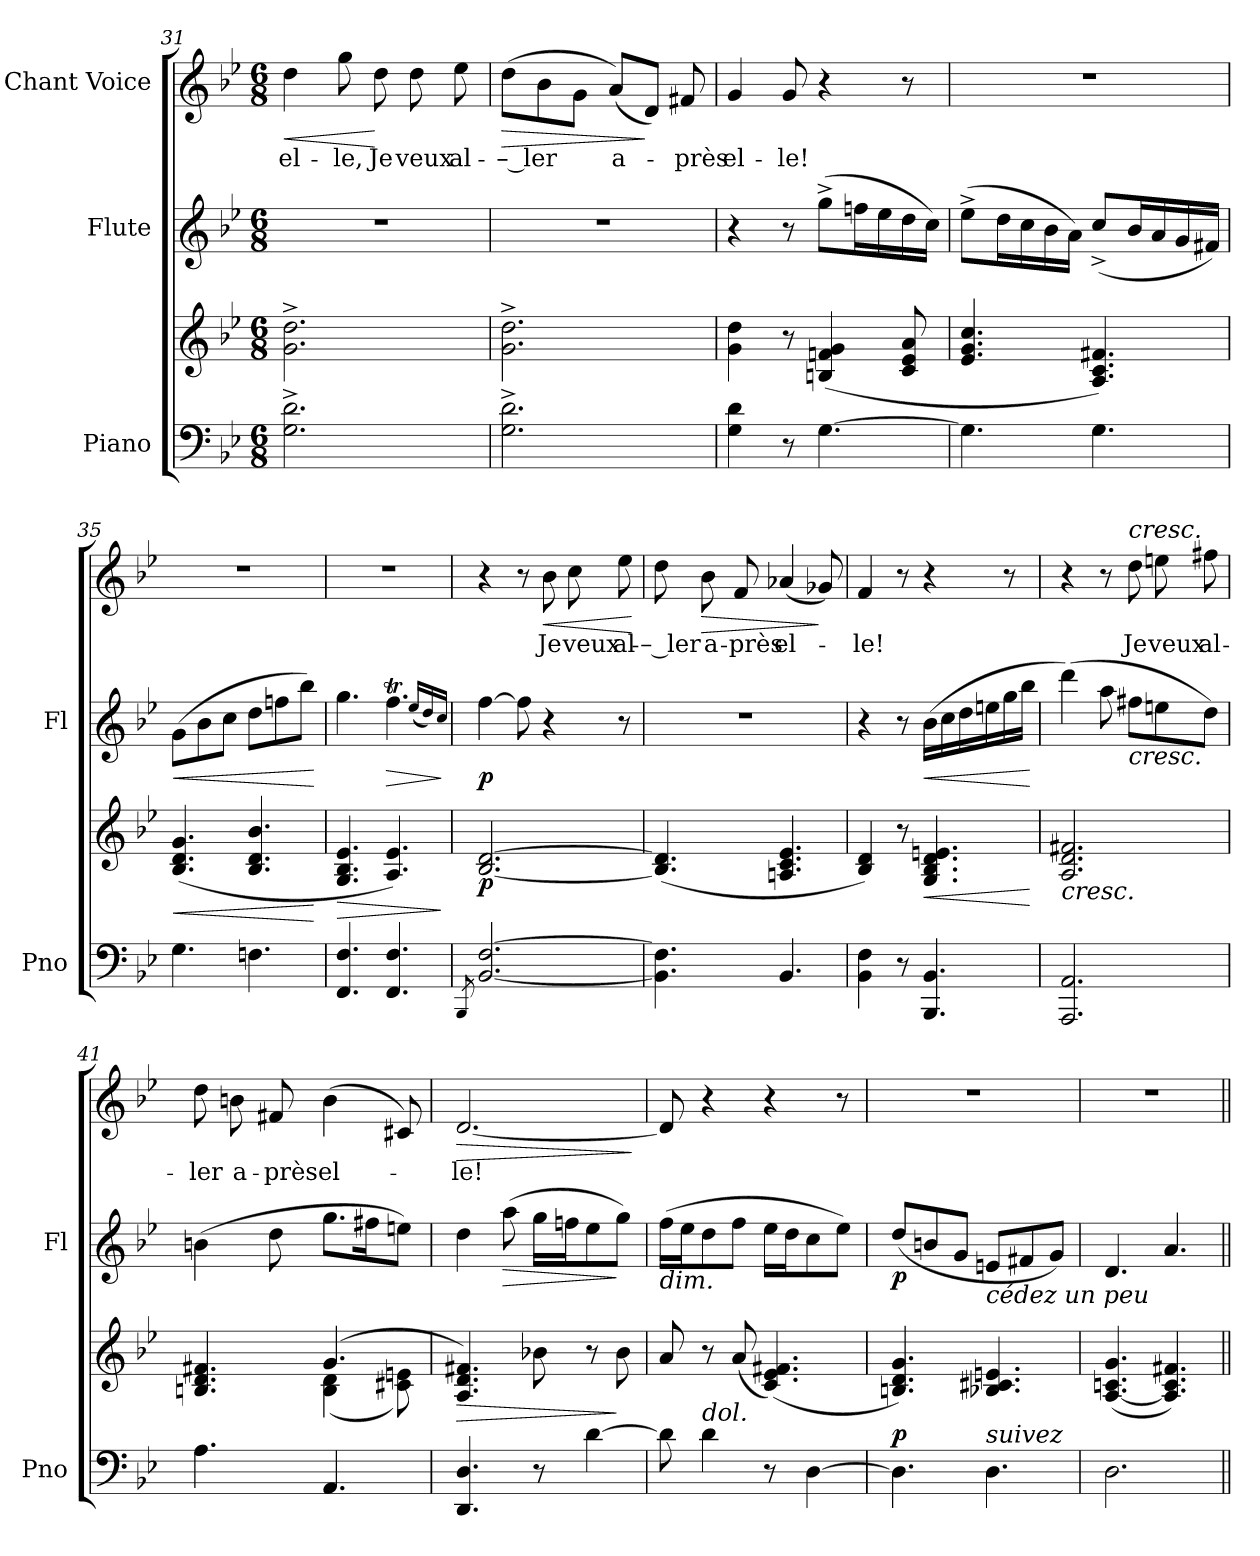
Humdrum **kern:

**kern	**kern	**dynam	**kern	**dynam	**kern	**text	**dynam
*part3	*part3	*part3	*part2	*part2	*part1	*part1	*part1
*staff4	*staff3	*staff3/4	*staff2	*staff2	*staff1	*staff1	*staff1
*I"Piano	*	*	*I"Flute	*	*I"Chant Voice	*	*
*I'Pno	*	*	*I'Fl	*	*	*	*
*clefF4	*clefG2	*	*clefG2	*	*clefG2	*	*
*k[b-e-]	*k[b-e-]	*	*k[b-e-]	*	*k[b-e-]	*	*
*M6/8	*M6/8	*	*M6/8	*	*M6/8	*	*
=31	=31	=31	=31	=31	=31	=31	=31
!	!	!	!	!	!	!LO:LY:b	!LO:HP:b
2.G\^ 2.d\^	2.g\^ 2.dd\^	.	2.r	.	4dd\	el-	<
!	!	!	!	!	!	!LO:LY:b	!
.	.	.	.	.	8gg\	-le,	.
!	!	!	!	!	!	!LO:LY:b	!
.	.	.	.	.	8dd\	Je	[
!	!	!	!	!	!	!LO:LY:b	!
.	.	.	.	.	8dd\	veux	.
!	!	!	!	!	!	!LO:LY:b	!
.	.	.	.	.	8ee-\	al-	.
!!LO:LB:g=z
=32	=32	=32	=32	=32	=32	=32	=32
!	!	!	!	!	!	!LO:LY:b	!LO:HP:b
2.G\^ 2.d\^	2.g\^ 2.dd\^	.	2.r	.	(>8dd\L	-– ler	>
.	.	.	.	.	8b-\	.	.
.	.	.	.	.	8g\J	.	.
!	!	!	!	!	!	!LO:LY:b	!
.	.	.	.	.	(<8a/L)	a-	.
.	.	.	.	.	8d/J)	.	]
!	!	!	!	!	!	!LO:LY:b	!
.	.	.	.	.	8f#X/	-près	.
=33	=33	=33	=33	=33	=33	=33	=33
!	!	!	!	!	!	!LO:LY:b	!
4G\ 4d\	4g\ 4dd\	.	4r	.	4g/	el-	.
!	!	!	!	!	!	!LO:LY:b	!
8r	8r	.	8r	.	8g/	-le!	.
[4.G\	(<4Bn/ 4fn/ 4g/	.	(>8gg^\L	.	4r	.	.
.	.	.	16ffn\L	.	.	.	.
.	.	.	16ee-\	.	.	.	.
.	8c/ 8e-/ 8a/	.	16dd\	.	8r	.	.
.	.	.	16cc\JJ)	.	.	.	.
=34	=34	=34	=34	=34	=34	=34	=34
4.G\]	4.e-/ 4.g/ 4.cc/	.	(>8ee-^\L	.	2.r	.	.
.	.	.	16dd\L	.	.	.	.
.	.	.	16cc\	.	.	.	.
.	.	.	16b-\	.	.	.	.
.	.	.	16a\JJ)	.	.	.	.
4.G\	4.A/ 4.c/ 4.f#X/)	.	(<8cc^/L	.	.	.	.
.	.	.	16b-/L	.	.	.	.
.	.	.	16a/	.	.	.	.
.	.	.	16g/	.	.	.	.
.	.	.	16f#X/JJ)	.	.	.	.
=35	=35	=35	=35	=35	=35	=35	=35
!	!	!LO:HP:b	!	!LO:HP:b	!	!	!
4.G\	(>4.B-/ 4.d/ 4.g/	<	(>8g\L	<	2.r	.	.
.	.	.	8b-\	.	.	.	.
.	.	.	8cc\J	.	.	.	.
4.Fn\	4.B-/ 4.d/ 4.b-/	.	8dd\L	.	.	.	.
.	.	.	8ffn\	.	.	.	.
.	.	.	8bb-\J)	.	.	.	.
.	.	[	.	[	.	.	.
=36	=36	=36	=36	=36	=36	=36	=36
!	!	!LO:HP:b	!	!	!	!	!
4.FF/ 4.F/	4.G/ 4.B-/ 4.e-/	>	4.gg\	.	2.r	.	.
!	!	!	!	!LO:HP:b	!	!	!
4.FF/ 4.F/	4.A/ 4.e-/)	.	4.ffT\	>	.	.	.
.	.	.	(<16qee-/LL	.	.	.	.
.	.	.	16qdd/)	.	.	.	.
.	.	.	16qcc/JJ	.	.	.	.
.	.	]	.	]	.	.	.
=37	=37	=37	=37	=37	=37	=37	=37
8qBBB-/	.	.	.	.	.	.	.
!	!	!LO:DY:b	!	!LO:DY:b	!	!	!
[2.BB-/ [2.F/	[2.B-/ [2.d/	p	[4ff\	p	4r	.	.
.	.	.	8ff\]	.	8r	.	.
!	!	!	!	!	!	!LO:LY:b	!LO:HP:b
.	.	.	4r	.	8b-\	Je	<
!	!	!	!	!	!	!LO:LY:b	!
.	.	.	.	.	8cc\	veux	.
!	!	!	!	!	!	!LO:LY:b	!
.	.	.	8r	.	8ee-\	al-	.
.	.	.	.	.	.	.	[
!!LO:PB:g=z
=38	=38	=38	=38	=38	=38	=38	=38
!	!	!	!	!	!	!LO:LY:b	!
4.BB-\] 4.F\]	(<4.B-/] 4.d/]	.	2.r	.	8dd\	-– ler	.
!	!	!	!	!	!	!LO:LY:b	!LO:HP:b
.	.	.	.	.	8b-\	a-	>
!	!	!	!	!	!	!LO:LY:b	!
.	.	.	.	.	8f/	-près	.
!	!	!	!	!	!	!LO:LY:b	!
4.BB-/	4.An/ 4.c/ 4.e-/	.	.	.	(<4a-X/	el-	.
.	.	.	.	.	8g-X/)	.	]
=39	=39	=39	=39	=39	=39	=39	=39
!	!	!	!	!	!	!LO:LY:b	!
4BB-\ 4F\	4B-/ 4d/)	.	4r	.	4f/	-le!	.
8r	8r	.	8r	.	8r	.	.
!	!	!LO:HP:b	!	!LO:HP:b	!	!	!
4.BBB-/ 4.BB-/	4.G/ 4.B-/ 4.d/ 4.en/	<	(>16b-\LL	<	4r	.	.
.	.	.	16cc\	.	.	.	.
.	.	.	16dd\	.	.	.	.
.	.	.	16een\	.	.	.	.
.	.	.	16gg\	.	8r	.	.
.	.	.	16bb-\JJ	.	.	.	.
.	.	[	.	[	.	.	.
=40	=40	=40	=40	=40	=40	=40	=40
!	!LO:TX:b:i:t=cresc.	!	!	!	!	!	!
2.AAA/ 2.AA/	2.A/ 2.d/ 2.f#X/	.	(>4ddd\)	.	4r	.	.
.	.	.	8aa\	.	8r	.	.
!	!	!	!	!	!LO:TX:a:i:t=cresc.	!	!
!	!	!	!LO:TX:b:i:t=cresc.	!	!	!	!
!	!	!	!	!	!	!LO:LY:b	!
.	.	.	8ff#X\L	.	8dd\	Je	.
!	!	!	!	!	!	!LO:LY:b	!
.	.	.	8een\	.	8een\	veux	.
!	!	!	!	!	!	!LO:LY:b	!
.	.	.	8dd\J)	.	8ff#X\	al-	.
=41	=41	=41	=41	=41	=41	=41	=41
*	*^	*	*	*	*	*	*
!	!	!	!	!	!	!	!LO:LY:b	!
4.A\	4.Bn/ 4.d/ 4.f#X/	4.ryy	.	(>4bn\	.	8dd\	-ler	.
!	!	!	!	!	!	!	!LO:LY:b	!
.	.	.	.	.	.	8bn\	a-	.
!	!	!	!	!	!	!	!LO:LY:b	!
.	.	.	.	8dd\	.	8f#X/	-près	.
!	!	!	!	!	!	!	!LO:LY:b	!
4.AA/	(>4.g/	(<4B\ 4d\	.	8.gg\L	.	(>4b\	el-	.
.	.	.	.	16ff#X\K	.	.	.	.
.	.	8c#X\ 8en\)	.	8een\J)	.	8c#X/)	.	.
=42	=42	=42	=42	=42	=42	=42	=42	=42
!	!	!	!LO:HP:b	!	!	!	!LO:LY:b	!LO:HP:b
*	*v	*v	*	*	*	*	*	*
4.DD/ 4.D/	4.A/ 4.d/ 4.f#X/)	>	4dd\	.	[2.d/	-le!	>
!	!	!	!	!LO:HP:b	!	!	!
.	.	.	(>8aa\	>	.	.	.
8r	8b-X\	.	16gg\LL	.	.	.	.
.	.	.	16ffn\J	.	.	.	.
[4d\	8r	.	8ee-\	.	.	.	.
.	8b-\	]	8gg\J)	]	.	.	.
.	.	.	.	.	.	.	]
!!LO:LB:g=z
=43	=43	=43	=43	=43	=43	=43	=43
!	!	!	!LO:TX:b:i:t=dim.	!	!	!	!
8d\]	8a/	.	(>16ff\LL	.	8d/]	.	.
.	.	.	16ee-\J	.	.	.	.
!LO:TX:a:i:t=dol.	!	!	!	!	!	!	!
4d\	8r	.	8dd\	.	4r	.	.
.	(>8a/	.	8ff\J	.	.	.	.
8r	(>4.c/ 4.e-/ 4.f#X/)	.	16ee-\LL	.	4r	.	.
.	.	.	16dd\J	.	.	.	.
[4D\	.	.	8cc\	.	.	.	.
.	.	.	8ee-\J)	.	8r	.	.
=44	=44	=44	=44	=44	=44	=44	=44
!	!	!LO:DY:a=2	!	!LO:DY:b	!	!	!
4.D\]	4.Bn/ 4.d/ 4.g/)	p	(<8dd/L	p	2.r	.	.
.	.	.	8bn/	.	.	.	.
.	.	.	8g/J	.	.	.	.
!	!	!	!LO:TX:b:i:t=cédez un peu	!	!	!	!
!LO:TX:a:i:t=suivez	!	!	!	!	!	!	!
4.D\	4.B-X/ 4.c#X/ 4.en/	.	8en/L	.	.	.	.
.	.	.	8f#X/	.	.	.	.
.	.	.	8g/J)	.	.	.	.
=45	=45	=45	=45	=45	=45	=45	=45
*	*	*	*	*	*MM108	*	*
2.D\	(>[4.A/ 4.cn/ 4.g/	.	4.d/	.	2.r	.	.
.	4.A/] 4.c/ 4.f#X/)	.	4.a/	.	.	.	.
=||	=||	=||	=||	=||	=||	=||	=||
*-	*-	*-	*-	*-	*-	*-	*-
